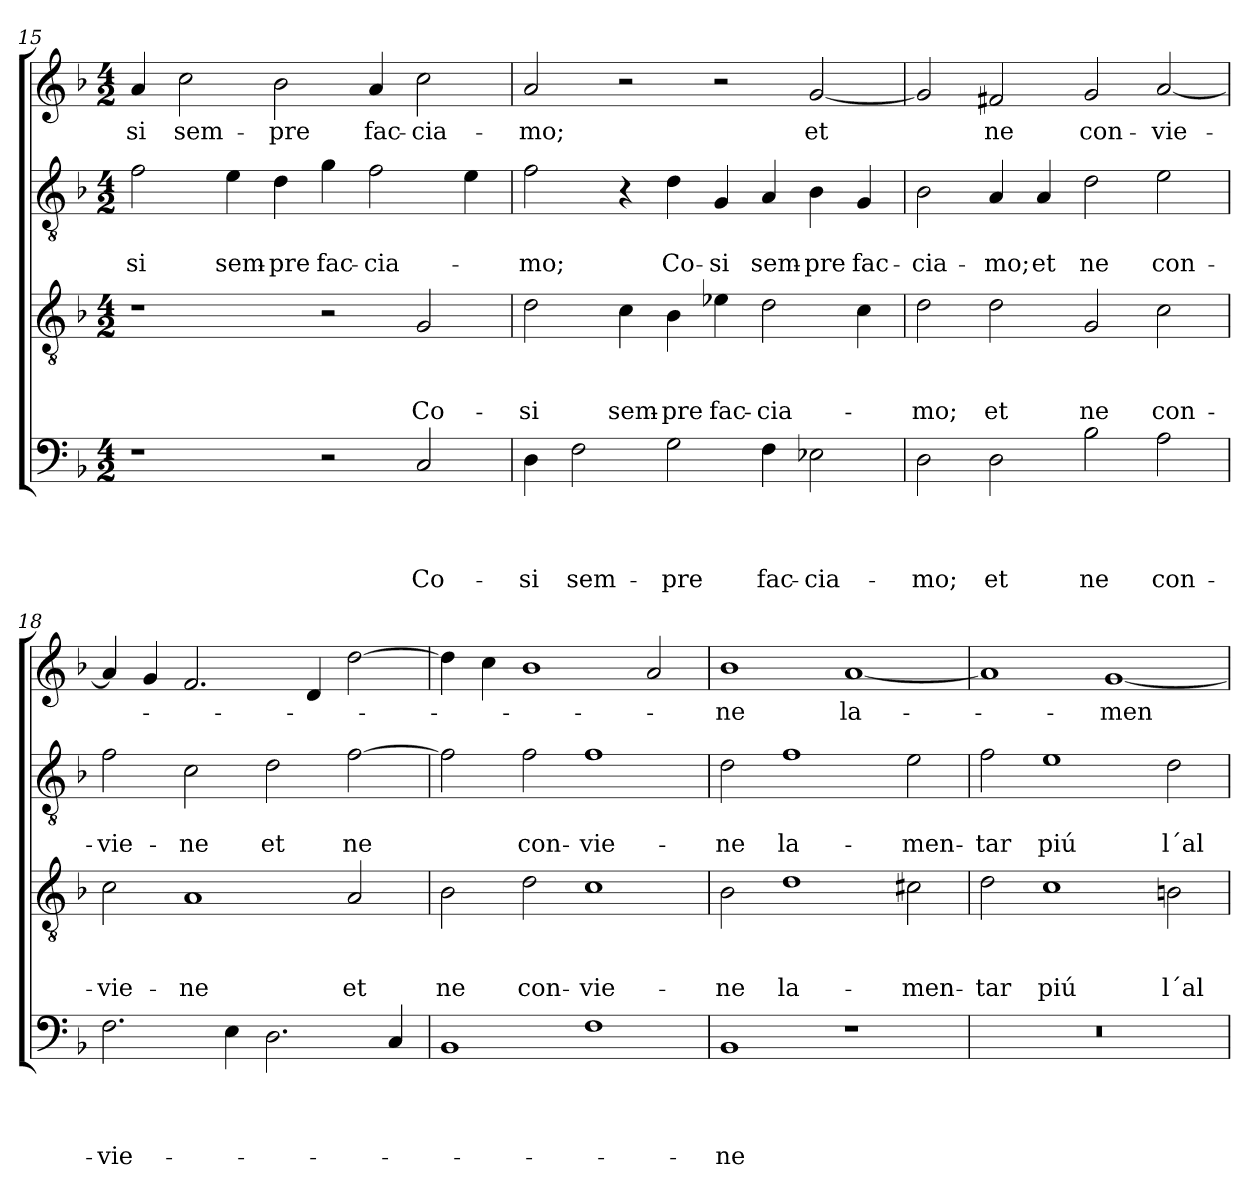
**kern	**text	**text	**text	**text	**kern	**text	**text	**text	**kern	**text	**text	**kern	**text
*part4	*part4	*part4	*part4	*part4	*part3	*part3	*part3	*part3	*part2	*part2	*part2	*part1	*part1
*staff4	*staff4	*staff4	*staff4	*staff4	*staff3	*staff3	*staff3	*staff3	*staff2	*staff2	*staff2	*staff1	*staff1
*clefF4	*	*	*	*	*clefGv2	*	*	*	*clefGv2	*	*	*clefG2	*
*k[b-]	*	*	*	*	*k[b-]	*	*	*	*k[b-]	*	*	*k[b-]	*
*F:	*	*	*	*	*F:	*	*	*	*F:	*	*	*F:	*
*M4/2	*	*	*	*	*M4/2	*	*	*	*M4/2	*	*	*M4/2	*
=15	=15	=15	=15	=15	=15	=15	=15	=15	=15	=15	=15	=15	=15
!	!	!	!	!	!	!	!	!	!	!	!LO:LY:b	!	!LO:LY:b
1r	.	.	.	.	1r	.	.	.	2f\	.	-si	4a/	-si
!	!	!	!	!	!	!	!	!	!	!	!	!	!LO:LY:b
.	.	.	.	.	.	.	.	.	.	.	.	2cc\	sem-
!	!	!	!	!	!	!	!	!	!	!	!LO:LY:b	!	!
.	.	.	.	.	.	.	.	.	4e\	.	sem-	.	.
!	!	!	!	!	!	!	!	!	!	!	!LO:LY:b	!	!LO:LY:b
.	.	.	.	.	.	.	.	.	4d\	.	-pre	2b-\	-pre
!	!	!	!	!	!	!	!	!	!	!	!LO:LY:b	!	!
2r	.	.	.	.	2r	.	.	.	4g\	.	fac-	.	.
!	!	!	!	!	!	!	!	!	!	!	!LO:LY:b	!	!LO:LY:b
.	.	.	.	.	.	.	.	.	2f\	.	-cia-	4a/	fac-
!	!	!	!	!LO:LY:b	!	!	!	!LO:LY:b	!	!	!	!	!LO:LY:b
2C/	.	.	.	Co-	2G/	.	.	Co-	.	.	.	2cc\	-cia-
.	.	.	.	.	.	.	.	.	4e\	.	.	.	.
=16	=16	=16	=16	=16	=16	=16	=16	=16	=16	=16	=16	=16	=16
!	!	!	!	!LO:LY:b	!	!	!	!LO:LY:b	!	!	!LO:LY:b	!	!LO:LY:b
4D\	.	.	.	-si	2d\	.	.	-si	2f\	.	-mo;	2a/	-mo;
!	!	!	!	!LO:LY:b	!	!	!	!	!	!	!	!	!
2F\	.	.	.	sem-	.	.	.	.	.	.	.	.	.
!	!	!	!	!	!	!	!	!LO:LY:b	!	!	!	!	!
.	.	.	.	.	4c\	.	.	sem-	4r	.	.	2r	.
!	!	!	!	!LO:LY:b	!	!	!	!LO:LY:b	!	!	!LO:LY:b	!	!
2G\	.	.	.	-pre	4B-\	.	.	-pre	4d\	.	Co-	.	.
!	!	!	!	!	!	!	!	!LO:LY:b	!	!	!LO:LY:b	!	!
.	.	.	.	.	4e-X\	.	.	fac-	4G/	.	-si	2r	.
!	!	!	!	!LO:LY:b	!	!	!	!LO:LY:b	!	!	!LO:LY:b	!	!
4F\	.	.	.	fac-	2d\	.	.	-cia-	4A/	.	sem-	.	.
!	!	!	!	!LO:LY:b	!	!	!	!	!	!	!LO:LY:b	!	!LO:LY:b
2E-X\	.	.	.	-cia-	.	.	.	.	4B-\	.	-pre	[2g/	et
!	!	!	!	!	!	!	!	!	!	!	!LO:LY:b	!	!
.	.	.	.	.	4c\	.	.	.	4G/	.	fac-	.	.
=17	=17	=17	=17	=17	=17	=17	=17	=17	=17	=17	=17	=17	=17
!	!	!	!	!LO:LY:b	!	!	!	!LO:LY:b	!	!	!LO:LY:b	!	!
2D\	.	.	.	-mo;	2d\	.	.	-mo;	2B-\	.	-cia-	2g/]	.
!	!	!	!	!LO:LY:b	!	!	!	!LO:LY:b	!	!	!LO:LY:b	!	!LO:LY:b
2D\	.	.	.	et	2d\	.	.	et	4A/	.	-mo;	2f#X/	ne
!	!	!	!	!	!	!	!	!	!	!	!LO:LY:b	!	!
.	.	.	.	.	.	.	.	.	4A/	.	et	.	.
!	!	!	!	!LO:LY:b	!	!	!	!LO:LY:b	!	!	!LO:LY:b	!	!LO:LY:b
2B-\	.	.	.	ne	2G/	.	.	ne	2d\	.	ne	2g/	con-
!	!	!	!	!LO:LY:b	!	!	!	!LO:LY:b	!	!	!LO:LY:b	!	!LO:LY:b
2A\	.	.	.	con-	2c\	.	.	con-	2e\	.	con-	[2a/	-vie-
!!LO:LB:g=z
=18	=18	=18	=18	=18	=18	=18	=18	=18	=18	=18	=18	=18	=18
!	!	!	!	!LO:LY:b	!	!	!	!LO:LY:b	!	!	!LO:LY:b	!	!
2.F\	.	.	.	-vie-	2c\	.	.	-vie-	2f\	.	-vie-	4a/]	.
.	.	.	.	.	.	.	.	.	.	.	.	4g/	.
!	!	!	!	!	!	!	!	!LO:LY:b	!	!	!LO:LY:b	!	!
.	.	.	.	.	1A	.	.	-ne	2c\	.	-ne	2.f/	.
4E\	.	.	.	.	.	.	.	.	.	.	.	.	.
!	!	!	!	!	!	!	!	!	!	!	!LO:LY:b	!	!
2.D\	.	.	.	.	.	.	.	.	2d\	.	et	.	.
.	.	.	.	.	.	.	.	.	.	.	.	4d/	.
!	!	!	!	!	!	!	!	!LO:LY:b	!	!	!LO:LY:b	!	!
.	.	.	.	.	2A/	.	.	et	[2f\	.	ne	[2dd\	.
4C/	.	.	.	.	.	.	.	.	.	.	.	.	.
=19	=19	=19	=19	=19	=19	=19	=19	=19	=19	=19	=19	=19	=19
!	!	!	!	!	!	!	!	!LO:LY:b	!	!	!	!	!
1BB-	.	.	.	.	2B-\	.	.	ne	2f\]	.	.	4dd\]	.
.	.	.	.	.	.	.	.	.	.	.	.	4cc\	.
!	!	!	!	!	!	!	!	!LO:LY:b	!	!	!LO:LY:b	!	!
.	.	.	.	.	2d\	.	.	con-	2f\	.	con-	1b-	.
!	!	!	!	!	!	!	!	!LO:LY:b	!	!	!LO:LY:b	!	!
1F	.	.	.	.	1c	.	.	-vie-	1f	.	-vie-	.	.
.	.	.	.	.	.	.	.	.	.	.	.	2a/	.
=20	=20	=20	=20	=20	=20	=20	=20	=20	=20	=20	=20	=20	=20
!	!	!	!	!LO:LY:b	!	!	!	!LO:LY:b	!	!	!LO:LY:b	!	!LO:LY:b
1BB-	.	.	.	-ne	2B-\	.	.	-ne	2d\	.	-ne	1b-	-ne
!	!	!	!	!	!	!	!	!LO:LY:b	!	!	!LO:LY:b	!	!
.	.	.	.	.	1d	.	.	la-	1f	.	la-	.	.
!	!	!	!	!	!	!	!	!	!	!	!	!	!LO:LY:b
1r	.	.	.	.	.	.	.	.	.	.	.	[1a	la-
!	!	!	!	!	!	!	!	!LO:LY:b	!	!	!LO:LY:b	!	!
.	.	.	.	.	2c#X\	.	.	-men-	2e\	.	-men-	.	.
=21	=21	=21	=21	=21	=21	=21	=21	=21	=21	=21	=21	=21	=21
!	!	!	!	!	!	!	!	!LO:LY:b	!	!	!LO:LY:b	!	!
0r	.	.	.	.	2d\	.	.	-tar	2f\	.	-tar	1a]	.
!	!	!	!	!	!	!	!	!LO:LY:b	!	!	!LO:LY:b	!	!
.	.	.	.	.	1c	.	.	piú	1e	.	piú	.	.
!	!	!	!	!	!	!	!	!	!	!	!	!	!LO:LY:b
.	.	.	.	.	.	.	.	.	.	.	.	[1g	-men-
!	!	!	!	!	!	!	!	!LO:LY:b	!	!	!LO:LY:b	!	!
.	.	.	.	.	2Bn\	.	.	l´al-	2d\	.	l´al-	.	.
=	=	=	=	=	=	=	=	=	=	=	=	=	=
*-	*-	*-	*-	*-	*-	*-	*-	*-	*-	*-	*-	*-	*-
